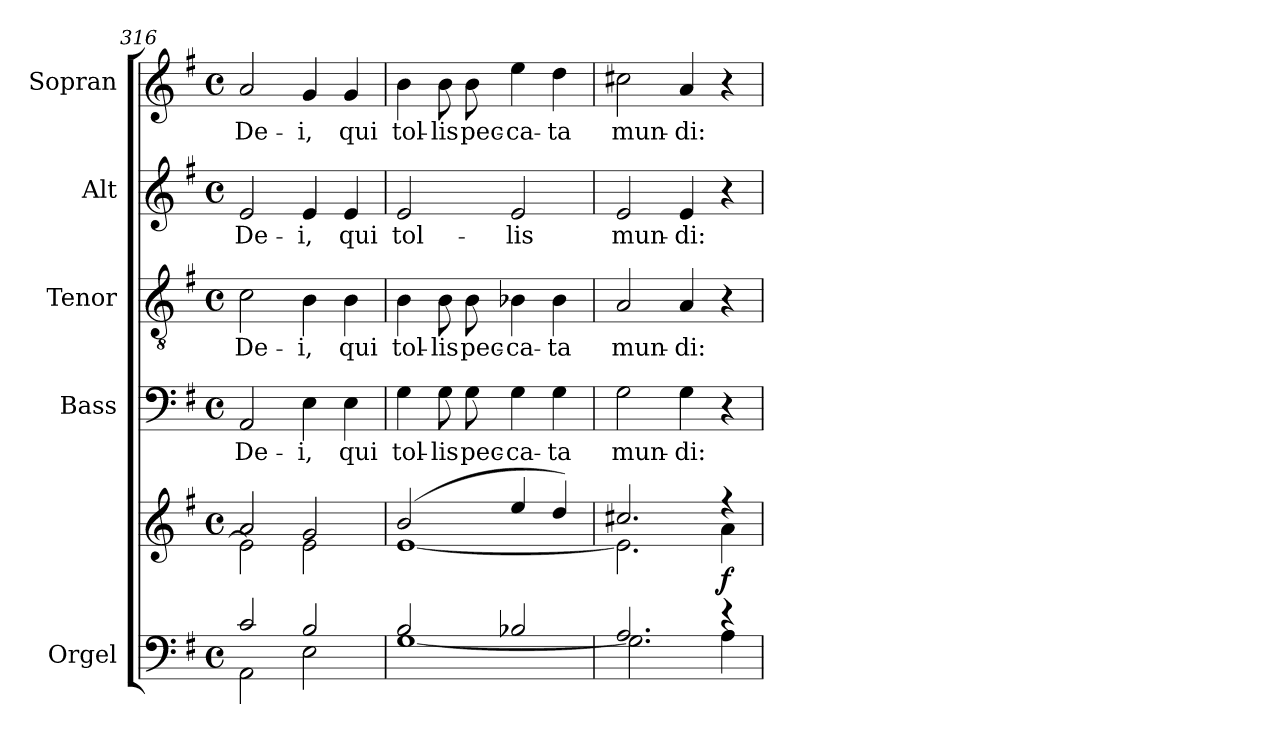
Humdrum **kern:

**kern	**kern	**dynam	**kern	**text	**kern	**text	**kern	**text	**kern	**text
*part5	*part5	*part5	*part4	*part4	*part3	*part3	*part2	*part2	*part1	*part1
*staff6	*staff5	*staff5/6	*staff4	*staff4	*staff3	*staff3	*staff2	*staff2	*staff1	*staff1
*I"Orgel	*	*	*I"Bass	*	*I"Tenor	*	*I"Alt	*	*I"Sopran	*
*I'Org.	*	*	*I'B.	*	*I'T.	*	*I'A.	*	*I'S.	*
!!LO:LB:g=z
*clefF4	*clefG2	*	*clefF4	*	*clefGv2	*	*clefG2	*	*clefG2	*
*k[f#]	*k[f#]	*	*k[f#]	*	*k[f#]	*	*k[f#]	*	*k[f#]	*
*G:	*G:	*	*G:	*	*G:	*	*G:	*	*G:	*
*M4/4	*M4/4	*	*M4/4	*	*M4/4	*	*M4/4	*	*M4/4	*
*met(c)	*met(c)	*	*met(c)	*	*met(c)	*	*met(c)	*	*met(c)	*
=316	=316	=316	=316	=316	=316	=316	=316	=316	=316	=316
*^	*^	*	*	*	*	*	*	*	*	*
!	!	!	!	!	!	!LO:LY:b	!	!LO:LY:b	!	!LO:LY:b	!	!LO:LY:b
2c/	2AA\	2a/	2e\]	.	2AA/	De-	2c\	De-	2e/	De-	2a/	De-
!	!	!	!	!	!	!LO:LY:b	!	!LO:LY:b	!	!LO:LY:b	!	!LO:LY:b
2B/	2E\	2g/	2e\	.	4E\	-i,	4B\	-i,	4e/	-i,	4g/	-i,
!	!	!	!	!	!	!LO:LY:b	!	!LO:LY:b	!	!LO:LY:b	!	!LO:LY:b
.	.	.	.	.	4E\	qui	4B\	qui	4e/	qui	4g/	qui
=317	=317	=317	=317	=317	=317	=317	=317	=317	=317	=317	=317	=317
!	!	!	!	!	!	!LO:LY:b	!	!LO:LY:b	!	!LO:LY:b	!	!LO:LY:b
2B/	[<1G	(2b/	[<1e	.	4G\	tol-	4B\	tol-	2e/	tol-	4b\	tol-
!	!	!	!	!	!	!LO:LY:b	!	!LO:LY:b	!	!	!	!LO:LY:b
.	.	.	.	.	8G\	-lis	8B\	-lis	.	.	8b\	-lis
!	!	!	!	!	!	!LO:LY:b	!	!LO:LY:b	!	!	!	!LO:LY:b
.	.	.	.	.	8G\	pec-	8B\	pec-	.	.	8b\	pec-
!	!	!	!	!	!	!LO:LY:b	!	!LO:LY:b	!	!LO:LY:b	!	!LO:LY:b
2B-X/	.	4ee/	.	.	4G\	-ca-	4B-X\	-ca-	2e/	-lis	4ee\	-ca-
!	!	!	!	!	!	!LO:LY:b	!	!LO:LY:b	!	!	!	!LO:LY:b
.	.	4dd/)	.	.	4G\	-ta	4B-\	-ta	.	.	4dd\	-ta
=318	=318	=318	=318	=318	=318	=318	=318	=318	=318	=318	=318	=318
!	!	!	!	!	!	!LO:LY:b	!	!LO:LY:b	!	!LO:LY:b	!	!LO:LY:b
2.A/	2.G\]	2.cc#X/	2.e\]	.	2G\	mun-	2A/	mun-	2e/	mun-	2cc#X\	mun-
!	!	!	!	!	!	!LO:LY:b	!	!LO:LY:b	!	!LO:LY:b	!	!LO:LY:b
.	.	.	.	.	4G\	-di:	4A/	-di:	4e/	-di:	4a/	-di:
!	!	!	!	!LO:DY:b	!	!	!	!	!	!	!	!
4re	4A\	4rff	4a\	f	4r	.	4r	.	4r	.	4r	.
*v	*v	*	*	*	*	*	*	*	*	*	*	*
*	*v	*v	*	*	*	*	*	*	*	*	*
=	=	=	=	=	=	=	=	=	=	=
*-	*-	*-	*-	*-	*-	*-	*-	*-	*-	*-
